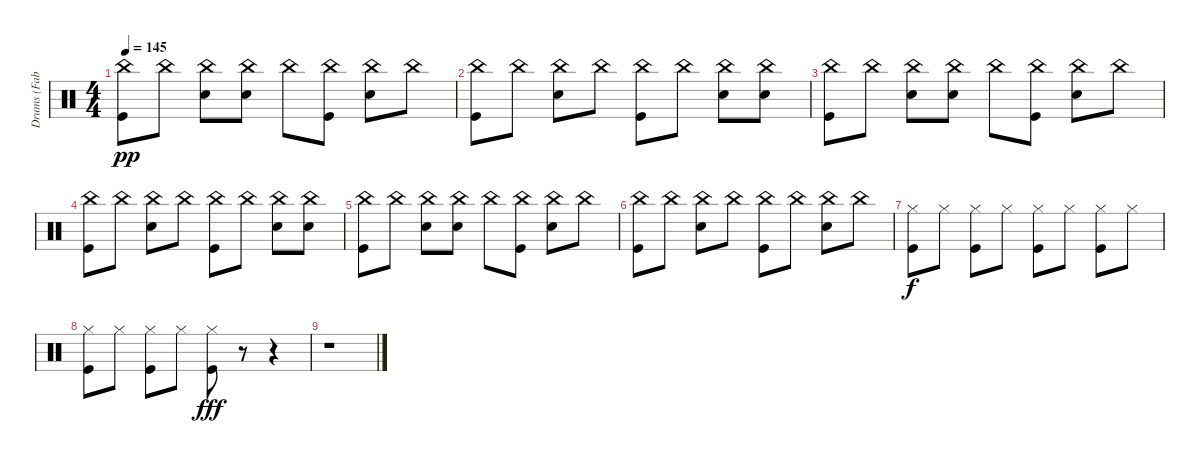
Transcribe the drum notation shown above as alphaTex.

\track ("Drums (Fabrizzio)" "Drums (Fab") {instrument percussion}
\staff {score}
\articulation defaults
\ts (4 4)
\tempo 145
\clef neutral
\ks c
("China (hit)" "Kick (hit)").8{dy pp} "China (hit)".8 ("China (hit)" "Snare (hit) 2").8 ("China (hit)" "Snare (hit) 2").8 "China (hit)".8 ("China (hit)" "Kick (hit)").8 ("China (hit)" "Snare (hit) 2").8 "China (hit)".8 |
("China (hit)" "Kick (hit)").8 "China (hit)".8 ("China (hit)" "Snare (hit) 2").8 "China (hit)".8 ("China (hit)" "Kick (hit)").8 "China (hit)".8 ("China (hit)" "Snare (hit) 2").8 ("China (hit)" "Snare (hit) 2").8 |
("China (hit)" "Kick (hit)").8 "China (hit)".8 ("China (hit)" "Snare (hit) 2").8 ("China (hit)" "Snare (hit) 2").8 "China (hit)".8 ("China (hit)" "Kick (hit)").8 ("China (hit)" "Snare (hit) 2").8 "China (hit)".8 |
("China (hit)" "Kick (hit)").8 "China (hit)".8 ("China (hit)" "Snare (hit) 2").8 "China (hit)".8 ("China (hit)" "Kick (hit)").8 "China (hit)".8 ("China (hit)" "Snare (hit) 2").8 ("China (hit)" "Snare (hit) 2").8 |
("China (hit)" "Kick (hit)").8 "China (hit)".8 ("China (hit)" "Snare (hit) 2").8 ("China (hit)" "Snare (hit) 2").8 "China (hit)".8 ("China (hit)" "Kick (hit)").8 ("China (hit)" "Snare (hit) 2").8 "China (hit)".8 |
("China (hit)" "Kick (hit)").8 "China (hit)".8 ("China (hit)" "Snare (hit) 2").8 "China (hit)".8 ("China (hit)" "Kick (hit)").8 "China (hit)".8 ("China (hit)" "Snare (hit) 2").8 "China (hit)".8 |
("Hi-Hat (closed)" "Kick (hit)").8{dy f} "Hi-Hat (closed)".8 ("Hi-Hat (closed)" "Kick (hit)").8 "Hi-Hat (closed)".8 ("Hi-Hat (closed)" "Kick (hit)").8 "Hi-Hat (closed)".8 ("Hi-Hat (closed)" "Kick (hit)").8 "Hi-Hat (closed)".8 |
("Hi-Hat (closed)" "Kick (hit)").8 "Hi-Hat (closed)".8 ("Hi-Hat (closed)" "Kick (hit)").8 "Hi-Hat (closed)".8 ("Hi-Hat (closed)" "Kick (hit)").8{dy fff} r.8 r.4 |
r.1
